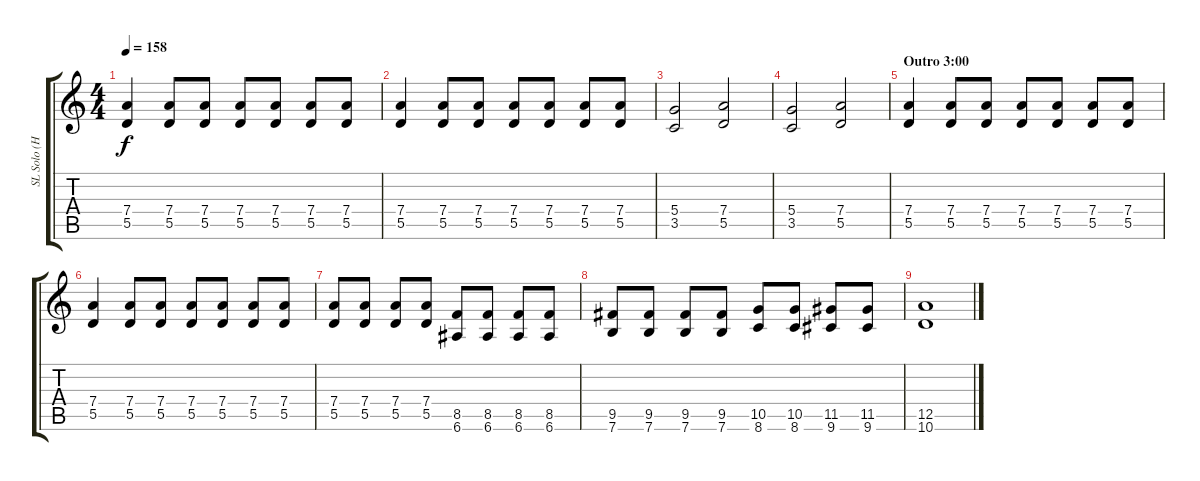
\track ("SL Solo (Harmony)" "SL Solo (H") {instrument distortionguitar}
\staff {score tabs}
\tuning (E4 B3 G3 D3 A2 E2) {hide}
\ts (4 4)
\tempo 158
\clef g2
\ks c
(7.4 5.5).4{dy f} (7.4 5.5).8 (7.4 5.5).8 (7.4 5.5).8 (7.4 5.5).8 (7.4 5.5).8 (7.4 5.5).8 |
(7.4 5.5).4 (7.4 5.5).8 (7.4 5.5).8 (7.4 5.5).8 (7.4 5.5).8 (7.4 5.5).8 (7.4 5.5).8 |
(5.4 3.5).2 (7.4 5.5).2 |
(5.4 3.5).2 (7.4 5.5).2 |
\section ("" "Outro 3:00")
(7.4 5.5).4 (7.4 5.5).8 (7.4 5.5).8 (7.4 5.5).8 (7.4 5.5).8 (7.4 5.5).8 (7.4 5.5).8 |
(7.4 5.5).4 (7.4 5.5).8 (7.4 5.5).8 (7.4 5.5).8 (7.4 5.5).8 (7.4 5.5).8 (7.4 5.5).8 |
(7.4 5.5).8 (7.4 5.5).8 (7.4 5.5).8 (7.4 5.5).8 (8.5 6.6).8 (8.5 6.6).8 (8.5 6.6).8 (8.5 6.6).8 |
(9.5 7.6).8 (9.5 7.6).8 (9.5 7.6).8 (9.5 7.6).8 (10.5 8.6).8 (10.5 8.6).8 (11.5 9.6).8 (11.5 9.6).8 |
(12.5 10.6).1
